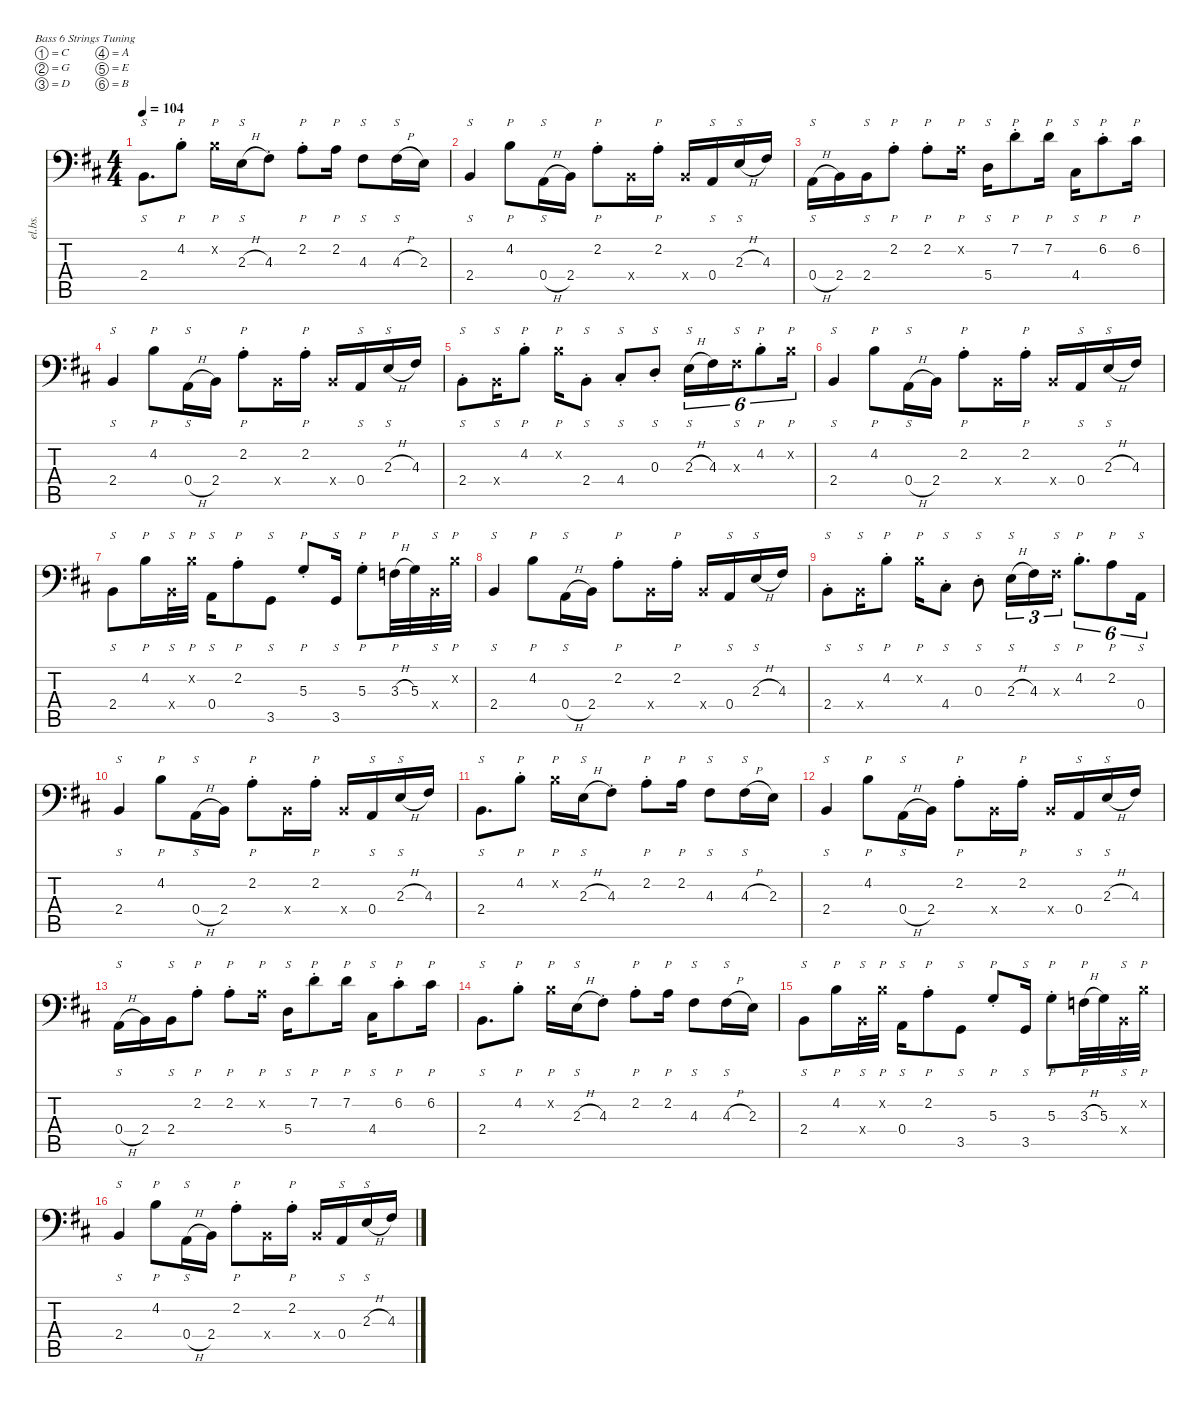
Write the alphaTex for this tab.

\defaultSystemsLayout 4
\hideDynamics
\bracketExtendMode nobrackets
\otherSystemsTrackNameOrientation horizontal
\track ("Bass" "el.bs.") {instrument electricbassfinger}
\staff {score tabs}
\tuning (C3 G2 D2 A1 E1 B0)
\ts (4 4)
\tempo 104
\clef f4
\ks d
2.4{acc forcenatural}.8{s d dy f} 4.2{st acc forcenatural}.8{p} 4.2{x acc forcenatural}.16{p} 2.3{h acc forcenatural}.16{s} 4.3{st acc #}.8 2.2{st acc forcenatural}.8{p} 2.2{acc forcenatural}.16{p} 4.3{acc #}.8{s} 4.3{h acc #}.16{s} 2.3{acc forcenatural}.16 |
2.4{acc forcenatural}.4{s} 4.2{acc forcenatural}.8{p} 0.4{h acc forcenatural}.16{s} 2.4{acc forcenatural}.16 2.2{st acc forcenatural}.8{p} 2.4{x acc forcenatural}.16 2.2{st acc forcenatural}.16{p} 2.4{x acc forcenatural}.16 0.4{acc forcenatural}.16{s} 2.3{h acc forcenatural}.16{s} 4.3{acc #}.16 |
0.4{h acc forcenatural}.16{s} 2.4{acc forcenatural}.16 2.4{acc forcenatural}.16{s} 2.2{st acc forcenatural}.8{p} 2.2{st acc forcenatural}.8{p} 2.2{x acc forcenatural}.16{p} 5.4{acc forcenatural}.16{s} 7.2{st acc forcenatural}.8{p} 7.2{acc forcenatural}.16{p} 4.4{acc #}.16{s} 6.2{st acc #}.8{p} 6.2{acc #}.16{p} |
2.4{acc forcenatural}.4{s} 4.2{acc forcenatural}.8{p} 0.4{h acc forcenatural}.16{s} 2.4{acc forcenatural}.16 2.2{st acc forcenatural}.8{p} 2.4{x acc forcenatural}.16 2.2{st acc forcenatural}.16{p} 2.4{x acc forcenatural}.16 0.4{acc forcenatural}.16{s} 2.3{h acc forcenatural}.16{s} 4.3{acc #}.16 |
2.4{st acc forcenatural}.8{s} 2.4{x acc forcenatural}.16{s} 4.2{st acc forcenatural}.8{p} 4.2{x acc forcenatural}.16{p} 2.4{st acc forcenatural}.8{s} 4.4{st acc #}.8{s} 0.3{st acc forcenatural}.8{s} 2.3{h acc forcenatural}.16{s tu (6 4)} 4.3{acc #}.16{tu (6 4)} 4.3{x acc #}.16{s tu (6 4)} 4.2{st acc forcenatural}.8{p tu (6 4)} 4.2{x acc forcenatural}.16{p tu (6 4)} |
2.4{acc forcenatural}.4{s} 4.2{acc forcenatural}.8{p} 0.4{h acc forcenatural}.16{s} 2.4{acc forcenatural}.16 2.2{st acc forcenatural}.8{p} 2.4{x acc forcenatural}.16 2.2{st acc forcenatural}.16{p} 2.4{x acc forcenatural}.16 0.4{acc forcenatural}.16{s} 2.3{h acc forcenatural}.16{s} 4.3{acc #}.16 |
2.4{acc forcenatural}.8{s} 4.2{acc forcenatural}.16{p} 2.4{x acc forcenatural}.32{s} 4.2{x acc forcenatural}.32{p} 0.4{acc forcenatural}.16{s} 2.2{st acc forcenatural}.8{p} 3.5{acc forcenatural}.8{s} 5.3{st acc forcenatural}.8{p} 3.5{acc forcenatural}.16{s} 5.3{st acc forcenatural}.8{p} 3.3{h acc forcenatural}.32{p} 5.3{acc forcenatural}.32 2.4{x acc forcenatural}.32{s} 4.2{x acc forcenatural}.32{p} |
2.4{acc forcenatural}.4{s} 4.2{acc forcenatural}.8{p} 0.4{h acc forcenatural}.16{s} 2.4{acc forcenatural}.16 2.2{st acc forcenatural}.8{p} 2.4{x acc forcenatural}.16 2.2{st acc forcenatural}.16{p} 2.4{x acc forcenatural}.16 0.4{acc forcenatural}.16{s} 2.3{h acc forcenatural}.16{s} 4.3{acc #}.16 |
2.4{st acc forcenatural}.8{s} 2.4{x acc forcenatural}.16{s} 4.2{st acc forcenatural}.8{p} 4.2{x acc forcenatural}.16{p} 4.4{st acc #}.8{s} 0.3{st acc forcenatural}.8{s} 2.3{h acc forcenatural}.16{s tu (3 2)} 4.3{acc #}.16{tu (3 2)} 4.3{x acc #}.16{s tu (3 2)} 4.2{st acc forcenatural}.8{p d tu (6 4)} 2.2{acc forcenatural}.8{p tu (6 4)} 0.4{acc forcenatural}.16{s tu (6 4)} |
2.4{acc forcenatural}.4{s} 4.2{acc forcenatural}.8{p} 0.4{h acc forcenatural}.16{s} 2.4{acc forcenatural}.16 2.2{st acc forcenatural}.8{p} 2.4{x acc forcenatural}.16 2.2{st acc forcenatural}.16{p} 2.4{x acc forcenatural}.16 0.4{acc forcenatural}.16{s} 2.3{h acc forcenatural}.16{s} 4.3{acc #}.16 |
2.4{acc forcenatural}.8{s d} 4.2{st acc forcenatural}.8{p} 4.2{x acc forcenatural}.16{p} 2.3{h acc forcenatural}.16{s} 4.3{st acc #}.8 2.2{st acc forcenatural}.8{p} 2.2{acc forcenatural}.16{p} 4.3{acc #}.8{s} 4.3{h acc #}.16{s} 2.3{acc forcenatural}.16 |
2.4{acc forcenatural}.4{s} 4.2{acc forcenatural}.8{p} 0.4{h acc forcenatural}.16{s} 2.4{acc forcenatural}.16 2.2{st acc forcenatural}.8{p} 2.4{x acc forcenatural}.16 2.2{st acc forcenatural}.16{p} 2.4{x acc forcenatural}.16 0.4{acc forcenatural}.16{s} 2.3{h acc forcenatural}.16{s} 4.3{acc #}.16 |
0.4{h acc forcenatural}.16{s} 2.4{acc forcenatural}.16 2.4{acc forcenatural}.16{s} 2.2{st acc forcenatural}.8{p} 2.2{st acc forcenatural}.8{p} 2.2{x acc forcenatural}.16{p} 5.4{acc forcenatural}.16{s} 7.2{st acc forcenatural}.8{p} 7.2{acc forcenatural}.16{p} 4.4{acc #}.16{s} 6.2{st acc #}.8{p} 6.2{acc #}.16{p} |
2.4{acc forcenatural}.8{s d} 4.2{st acc forcenatural}.8{p} 4.2{x acc forcenatural}.16{p} 2.3{h acc forcenatural}.16{s} 4.3{st acc #}.8 2.2{st acc forcenatural}.8{p} 2.2{acc forcenatural}.16{p} 4.3{acc #}.8{s} 4.3{h acc #}.16{s} 2.3{acc forcenatural}.16 |
2.4{acc forcenatural}.8{s} 4.2{acc forcenatural}.16{p} 2.4{x acc forcenatural}.32{s} 4.2{x acc forcenatural}.32{p} 0.4{acc forcenatural}.16{s} 2.2{st acc forcenatural}.8{p} 3.5{acc forcenatural}.8{s} 5.3{st acc forcenatural}.8{p} 3.5{acc forcenatural}.16{s} 5.3{st acc forcenatural}.8{p} 3.3{h acc forcenatural}.32{p} 5.3{acc forcenatural}.32 2.4{x acc forcenatural}.32{s} 4.2{x acc forcenatural}.32{p} |
2.4{acc forcenatural}.4{s} 4.2{acc forcenatural}.8{p} 0.4{h acc forcenatural}.16{s} 2.4{acc forcenatural}.16 2.2{st acc forcenatural}.8{p} 2.4{x acc forcenatural}.16 2.2{st acc forcenatural}.16{p} 2.4{x acc forcenatural}.16 0.4{acc forcenatural}.16{s} 2.3{h acc forcenatural}.16{s} 4.3{acc #}.16
